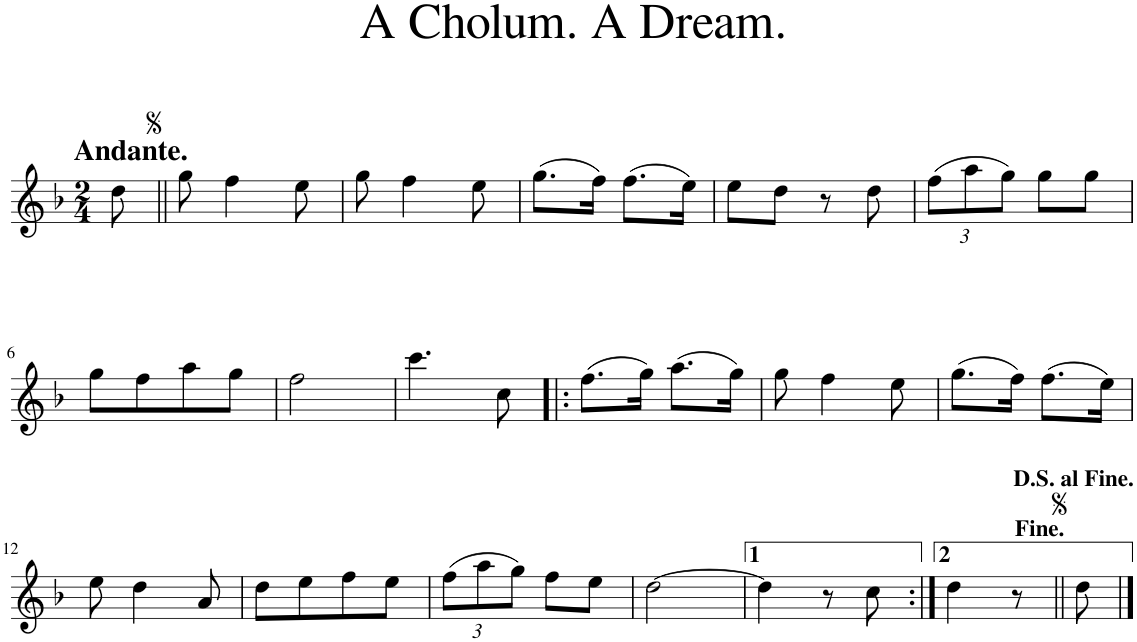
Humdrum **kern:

**kern
*part1
*staff1
*I"Piano
*I'Pno.
*clefG2
*k[b-]
*d:
*M2/4
=
!LO:TX:a:B:t=Andante.
8dd\
=1||
8gg\
4ff\
8ee\
=2
8gg\
4ff\
8ee\
=3
(8.gg\L
16ff\Jk)
(8.ff\L
16ee\Jk)
=4
8ee\L
8dd\J
8r
8dd\
=5
*Xbrackettup
(12ff\L
12aa\
12gg\J)
8gg\L
8gg\J
!!LO:LB:g=z
=6
8gg\L
8ff\
8aa\
8gg\J
=7
2ff\
=8
4.ccc\
8cc\
=9!|:
(8.ff\L
16gg\Jk)
(8.aa\L
16gg\Jk)
=10
8gg\
4ff\
8ee\
=11
(8.gg\L
16ff\Jk)
(8.ff\L
16ee\Jk)
!!LO:LB:g=z
=12
8ee\
4dd\
8a/
=13
8dd\L
8ee\
8ff\
8ee\J
=14
(12ff\L
12aa\
12gg\J)
8ff\L
8ee\J
=15
[2dd\
=16
4dd\]
8r
8cc\
=17:|!
4dd\
8r
=17X1||
8dd\
==
*-
